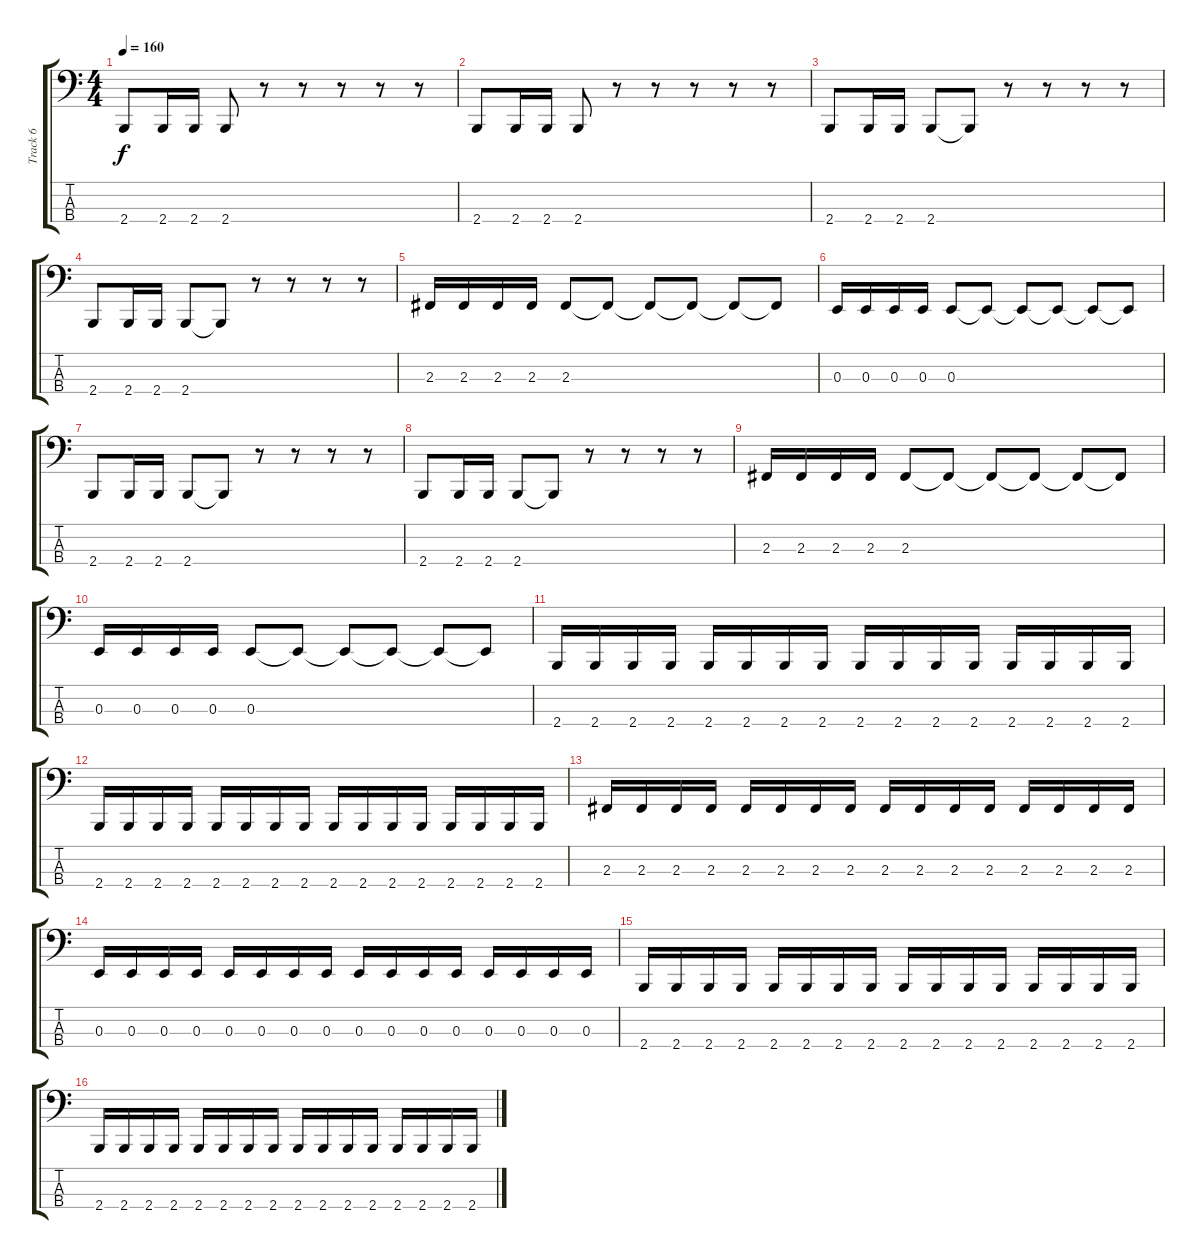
\track ("Track 6" "Track 6") {instrument electricbasspick}
\staff {score tabs}
\tuning (D2 A1 E1 A0) {hide}
\ts (4 4)
\tempo 160
\clef f4
\ks c
2.4.8{dy f} 2.4.16 2.4.16 2.4.8 r.8 r.8 r.8 r.8 r.8 |
2.4.8 2.4.16 2.4.16 2.4.8 r.8 r.8 r.8 r.8 r.8 |
2.4.8 2.4.16 2.4.16 2.4.8 2.4{t}.8 r.8 r.8 r.8 r.8 |
2.4.8 2.4.16 2.4.16 2.4.8 2.4{t}.8 r.8 r.8 r.8 r.8 |
2.3.16 2.3.16 2.3.16 2.3.16 2.3.8 2.3{t}.8 2.3{t}.8 2.3{t}.8 2.3{t}.8 2.3{t}.8 |
0.3.16 0.3.16 0.3.16 0.3.16 0.3.8 0.3{t}.8 0.3{t}.8 0.3{t}.8 0.3{t}.8 0.3{t}.8 |
2.4.8 2.4.16 2.4.16 2.4.8 2.4{t}.8 r.8 r.8 r.8 r.8 |
2.4.8 2.4.16 2.4.16 2.4.8 2.4{t}.8 r.8 r.8 r.8 r.8 |
2.3.16 2.3.16 2.3.16 2.3.16 2.3.8 2.3{t}.8 2.3{t}.8 2.3{t}.8 2.3{t}.8 2.3{t}.8 |
0.3.16 0.3.16 0.3.16 0.3.16 0.3.8 0.3{t}.8 0.3{t}.8 0.3{t}.8 0.3{t}.8 0.3{t}.8 |
2.4.16 2.4.16 2.4.16 2.4.16 2.4.16 2.4.16 2.4.16 2.4.16 2.4.16 2.4.16 2.4.16 2.4.16 2.4.16 2.4.16 2.4.16 2.4.16 |
2.4.16 2.4.16 2.4.16 2.4.16 2.4.16 2.4.16 2.4.16 2.4.16 2.4.16 2.4.16 2.4.16 2.4.16 2.4.16 2.4.16 2.4.16 2.4.16 |
2.3.16 2.3.16 2.3.16 2.3.16 2.3.16 2.3.16 2.3.16 2.3.16 2.3.16 2.3.16 2.3.16 2.3.16 2.3.16 2.3.16 2.3.16 2.3.16 |
0.3.16 0.3.16 0.3.16 0.3.16 0.3.16 0.3.16 0.3.16 0.3.16 0.3.16 0.3.16 0.3.16 0.3.16 0.3.16 0.3.16 0.3.16 0.3.16 |
2.4.16 2.4.16 2.4.16 2.4.16 2.4.16 2.4.16 2.4.16 2.4.16 2.4.16 2.4.16 2.4.16 2.4.16 2.4.16 2.4.16 2.4.16 2.4.16 |
2.4.16 2.4.16 2.4.16 2.4.16 2.4.16 2.4.16 2.4.16 2.4.16 2.4.16 2.4.16 2.4.16 2.4.16 2.4.16 2.4.16 2.4.16 2.4.16
